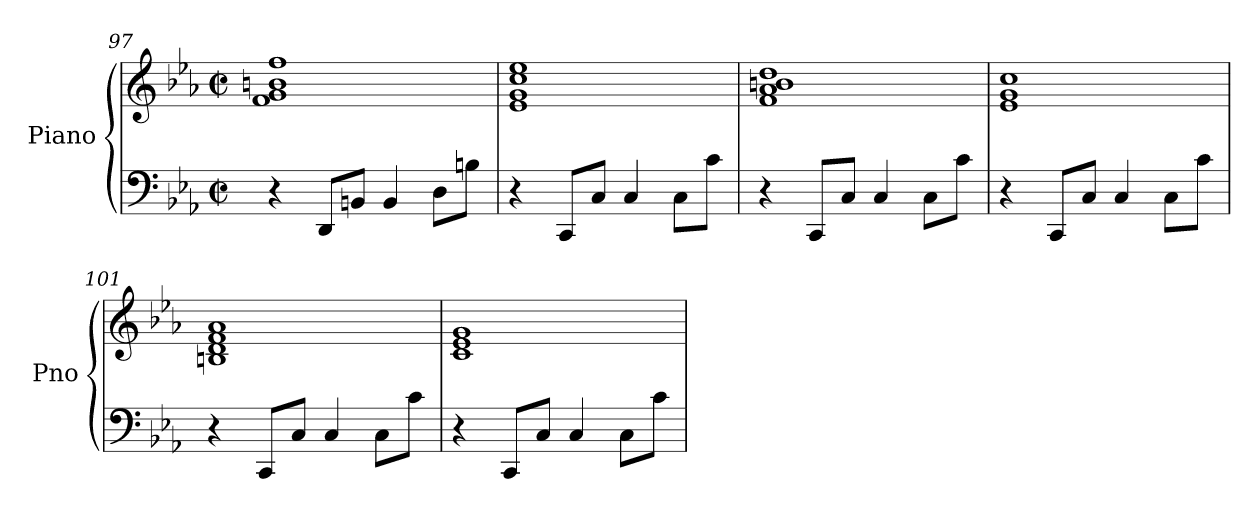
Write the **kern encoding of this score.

**kern	**kern
*part1	*part1
*staff2	*staff1
*I"Piano	*
*I'Pno	*
*clefF4	*clefG2
*k[b-e-a-]	*k[b-e-a-]
*E-:	*E-:
*M2/2	*M2/2
*met(c|)	*met(c|)
=97	=97
4r	1f 1g 1bn 1ff
8DD/L	.
8BBn/J	.
4BB/	.
8D\L	.
8Bn\J	.
=98	=98
4r	1e- 1g 1cc 1ee-
8CC/L	.
8C/J	.
4C/	.
8C\L	.
8c\J	.
=99	=99
4r	1f 1a- 1bn 1dd
8CC/L	.
8C/J	.
4C/	.
8C\L	.
8c\J	.
=100	=100
4r	1e- 1g 1cc
8CC/L	.
8C/J	.
4C/	.
8C\L	.
8c\J	.
=101	=101
4r	1Bn 1d 1f 1a-
8CC/L	.
8C/J	.
4C/	.
8C\L	.
8c\J	.
=102	=102
4r	1c 1e- 1g
8CC/L	.
8C/J	.
4C/	.
8C\L	.
8c\J	.
=	=
*-	*-
